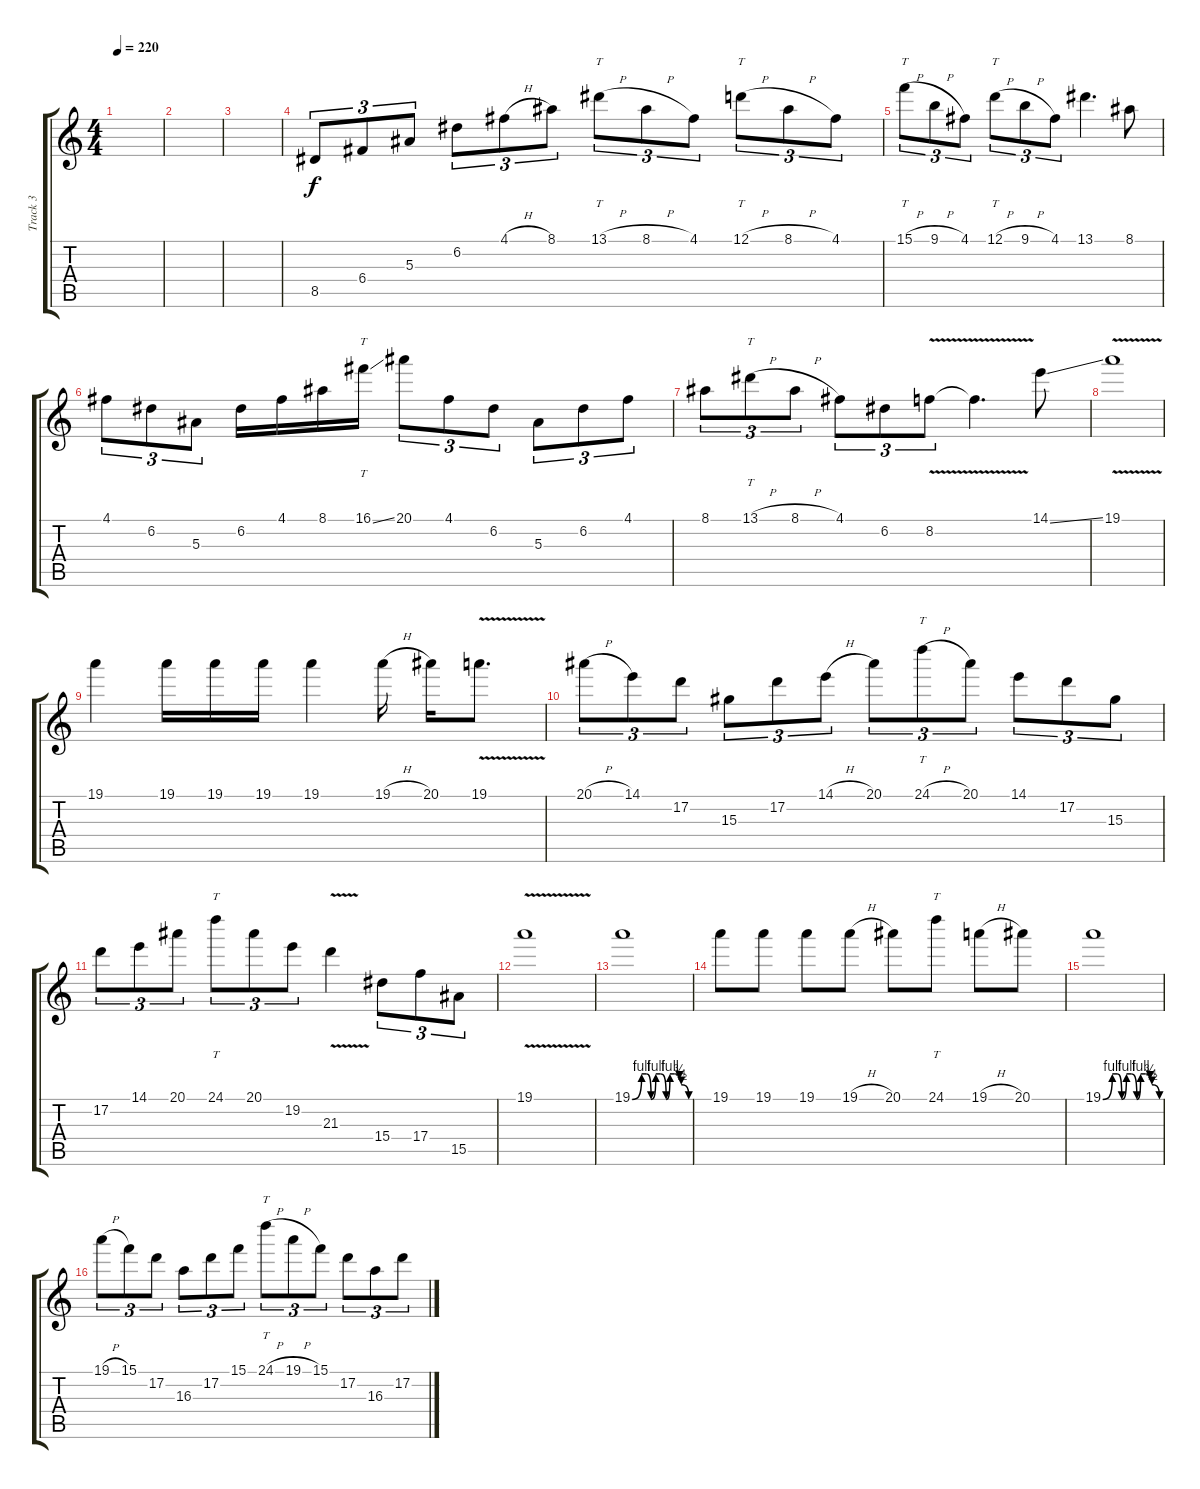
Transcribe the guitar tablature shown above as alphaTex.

\track ("Track 3" "Track 3") {instrument distortionguitar}
\staff {score tabs}
\tuning (D4 A3 F3 C3 G2 D2) {hide}
\ts (4 4)
\tempo 220
\clef g2
\ks c
|
|
|
8.5.8{tu (3 2)} 6.4.8{tu (3 2)} 5.3.8{tu (3 2)} 6.2.8{tu (3 2)} 4.1{h}.8{tu (3 2)} 8.1.8{tu (3 2)} 13.1{h}.8{tt tu (3 2)} 8.1{h}.8{tu (3 2)} 4.1.8{tu (3 2)} 12.1{h}.8{tt tu (3 2)} 8.1{h}.8{tu (3 2)} 4.1.8{tu (3 2)} |
15.1{h}.8{tt tu (3 2)} 9.1{h}.8{tu (3 2)} 4.1.8{tu (3 2)} 12.1{h}.8{tt tu (3 2)} 9.1{h}.8{tu (3 2)} 4.1.8{tu (3 2)} 13.1.4{d} 8.1.8 |
4.1.8{tu (3 2)} 6.2.8{tu (3 2)} 5.3.8{tu (3 2)} 6.2.16 4.1.16 8.1.16 16.1{ss}.16{tt} 20.1.8{tu (3 2)} 4.1.8{tu (3 2)} 6.2.8{tu (3 2)} 5.3.8{tu (3 2)} 6.2.8{tu (3 2)} 4.1.8{tu (3 2)} |
8.1.8{tu (3 2)} 13.1{h}.8{tt tu (3 2)} 8.1{h}.8{tu (3 2)} 4.1.8{tu (3 2)} 6.2.8{tu (3 2)} 8.2{v}.8{tu (3 2)} 8.2{t}.4{d} 14.1{ss}.8 |
19.1{v}.1 |
19.1.4 19.1.16 19.1.16 19.1.16 19.1.4 19.1{h}.16 20.1.16 19.1{v}.8{d} |
20.1{h}.8{tu (3 2)} 14.1.8{tu (3 2)} 17.2.8{tu (3 2)} 15.3.8{tu (3 2)} 17.2.8{tu (3 2)} 14.1{h}.8{tu (3 2)} 20.1.8{tu (3 2)} 24.1{h}.8{tt tu (3 2)} 20.1.8{tu (3 2)} 14.1.8{tu (3 2)} 17.2.8{tu (3 2)} 15.3.8{tu (3 2)} |
17.2.8{tu (3 2)} 14.1.8{tu (3 2)} 20.1.8{tu (3 2)} 24.1.8{tt tu (3 2)} 20.1.8{tu (3 2)} 19.2.8{tu (3 2)} 21.3{v}.4 15.4.8{tu (3 2)} 17.4.8{tu (3 2)} 15.5.8{tu (3 2)} |
19.1{v}.1 |
19.1{be (custom 0 0 10 4 15 4 20 0 25 4 30 4 36 0 40 4 45 4 50 3 52 2 60 0)}.1 |
19.1.8 19.1.8 19.1.8 19.1{h}.8 20.1.8 24.1.8{tt} 19.1{h}.8 20.1.8 |
19.1{be (custom 0 0 10 4 15 4 20 0 25 4 30 4 36 0 40 4 45 4 50 3 52 2 60 0)}.1 |
19.1{h}.8{tu (3 2)} 15.1.8{tu (3 2)} 17.2.8{tu (3 2)} 16.3.8{tu (3 2)} 17.2.8{tu (3 2)} 15.1.8{tu (3 2)} 24.1{h}.8{tt tu (3 2)} 19.1{h}.8{tu (3 2)} 15.1.8{tu (3 2)} 17.2.8{tu (3 2)} 16.3.8{tu (3 2)} 17.2.8{tu (3 2)}
